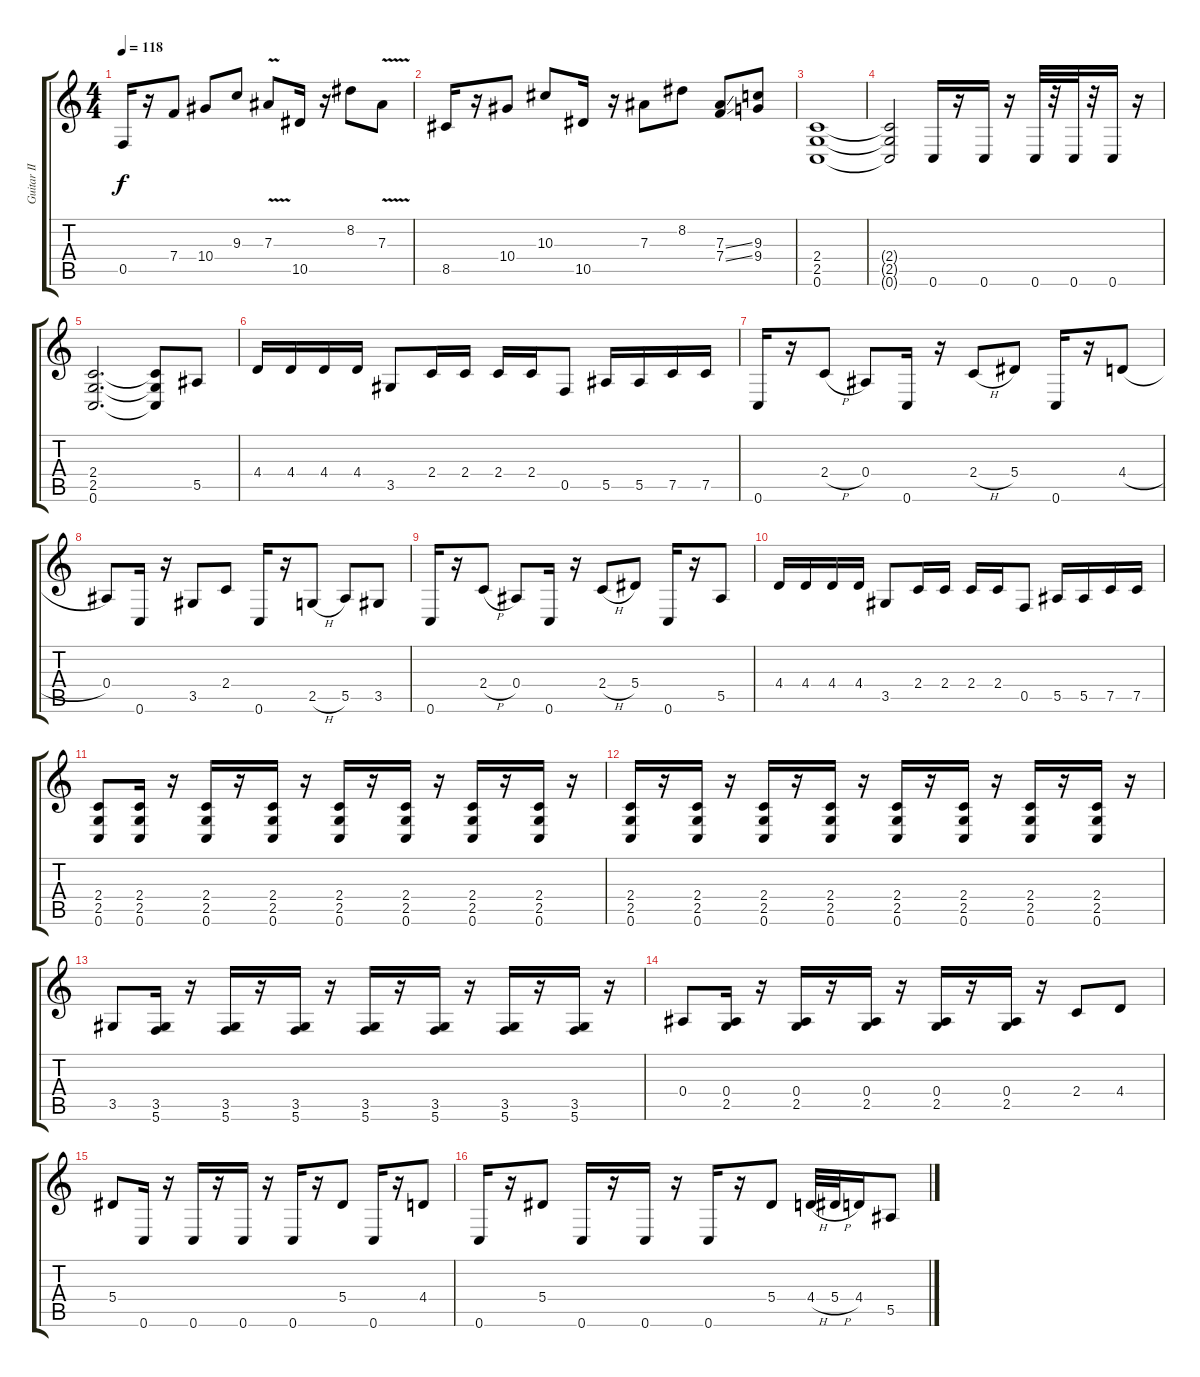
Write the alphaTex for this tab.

\track ("Guitar II" "Guitar II") {instrument distortionguitar}
\staff {score tabs}
\tuning (C4 G3 Eb3 Bb2 F2 C2) {hide}
\ts (4 4)
\tempo 118
\clef g2
\ks c
0.5.16{dy f} r.16 7.4.8 10.4.8 9.3.8 7.3{v}.8 10.5.16 r.16 8.2.8 7.3{v}.8 |
8.5.16 r.16 10.4.8 10.3.8 10.5.16 r.16 7.3.8 8.2.8 (7.3{ss} 7.4{ss}).8 (9.3 9.4).8 |
(2.4 2.5 0.6).1 |
(2.4{t} 2.5{t} 0.6{t}).2 0.6.16 r.16 0.6.16 r.16 0.6.32 r.32 0.6.32 r.32 0.6.16 r.16 |
(2.4 2.5 0.6).2{d} (2.4{t} 2.5{t} 0.6{t}).8 5.5.8 |
4.4.16 4.4.16 4.4.16 4.4.16 3.5.8 2.4.16 2.4.16 2.4.16 2.4.16 0.5.8 5.5.16 5.5.16 7.5.16 7.5.16 |
0.6.16 r.16 2.4{h}.8 0.4.8 0.6.16 r.16 2.4{h}.8 5.4.8 0.6.16 r.16 4.4{h}.8 |
0.4.8 0.6.16 r.16 3.5.8 2.4.8 0.6.16 r.16 2.5{h}.8 5.5.8 3.5.8 |
0.6.16 r.16 2.4{h}.8 0.4.8 0.6.16 r.16 2.4{h}.8 5.4.8 0.6.16 r.16 5.5.8 |
4.4.16 4.4.16 4.4.16 4.4.16 3.5.8 2.4.16 2.4.16 2.4.16 2.4.16 0.5.8 5.5.16 5.5.16 7.5.16 7.5.16 |
(2.4 2.5 0.6).8 (2.4 2.5 0.6).16 r.16 (2.4 2.5 0.6).16 r.16 (2.4 2.5 0.6).16 r.16 (2.4 2.5 0.6).16 r.16 (2.4 2.5 0.6).16 r.16 (2.4 2.5 0.6).16 r.16 (2.4 2.5 0.6).16 r.16 |
(2.4 2.5 0.6).16 r.16 (2.4 2.5 0.6).16 r.16 (2.4 2.5 0.6).16 r.16 (2.4 2.5 0.6).16 r.16 (2.4 2.5 0.6).16 r.16 (2.4 2.5 0.6).16 r.16 (2.4 2.5 0.6).16 r.16 (2.4 2.5 0.6).16 r.16 |
3.5.8 (3.5 5.6).16 r.16 (3.5 5.6).16 r.16 (3.5 5.6).16 r.16 (3.5 5.6).16 r.16 (3.5 5.6).16 r.16 (3.5 5.6).16 r.16 (3.5 5.6).16 r.16 |
0.4.8 (0.4 2.5).16 r.16 (0.4 2.5).16 r.16 (0.4 2.5).16 r.16 (0.4 2.5).16 r.16 (0.4 2.5).16 r.16 2.4.8 4.4.8 |
5.4.8 0.6.16 r.16 0.6.16 r.16 0.6.16 r.16 0.6.16 r.16 5.4.8 0.6.16 r.16 4.4.8 |
0.6.16 r.16 5.4.8 0.6.16 r.16 0.6.16 r.16 0.6.16 r.16 5.4.8 4.4{h}.32 5.4{h}.32 4.4.16 5.5.8
